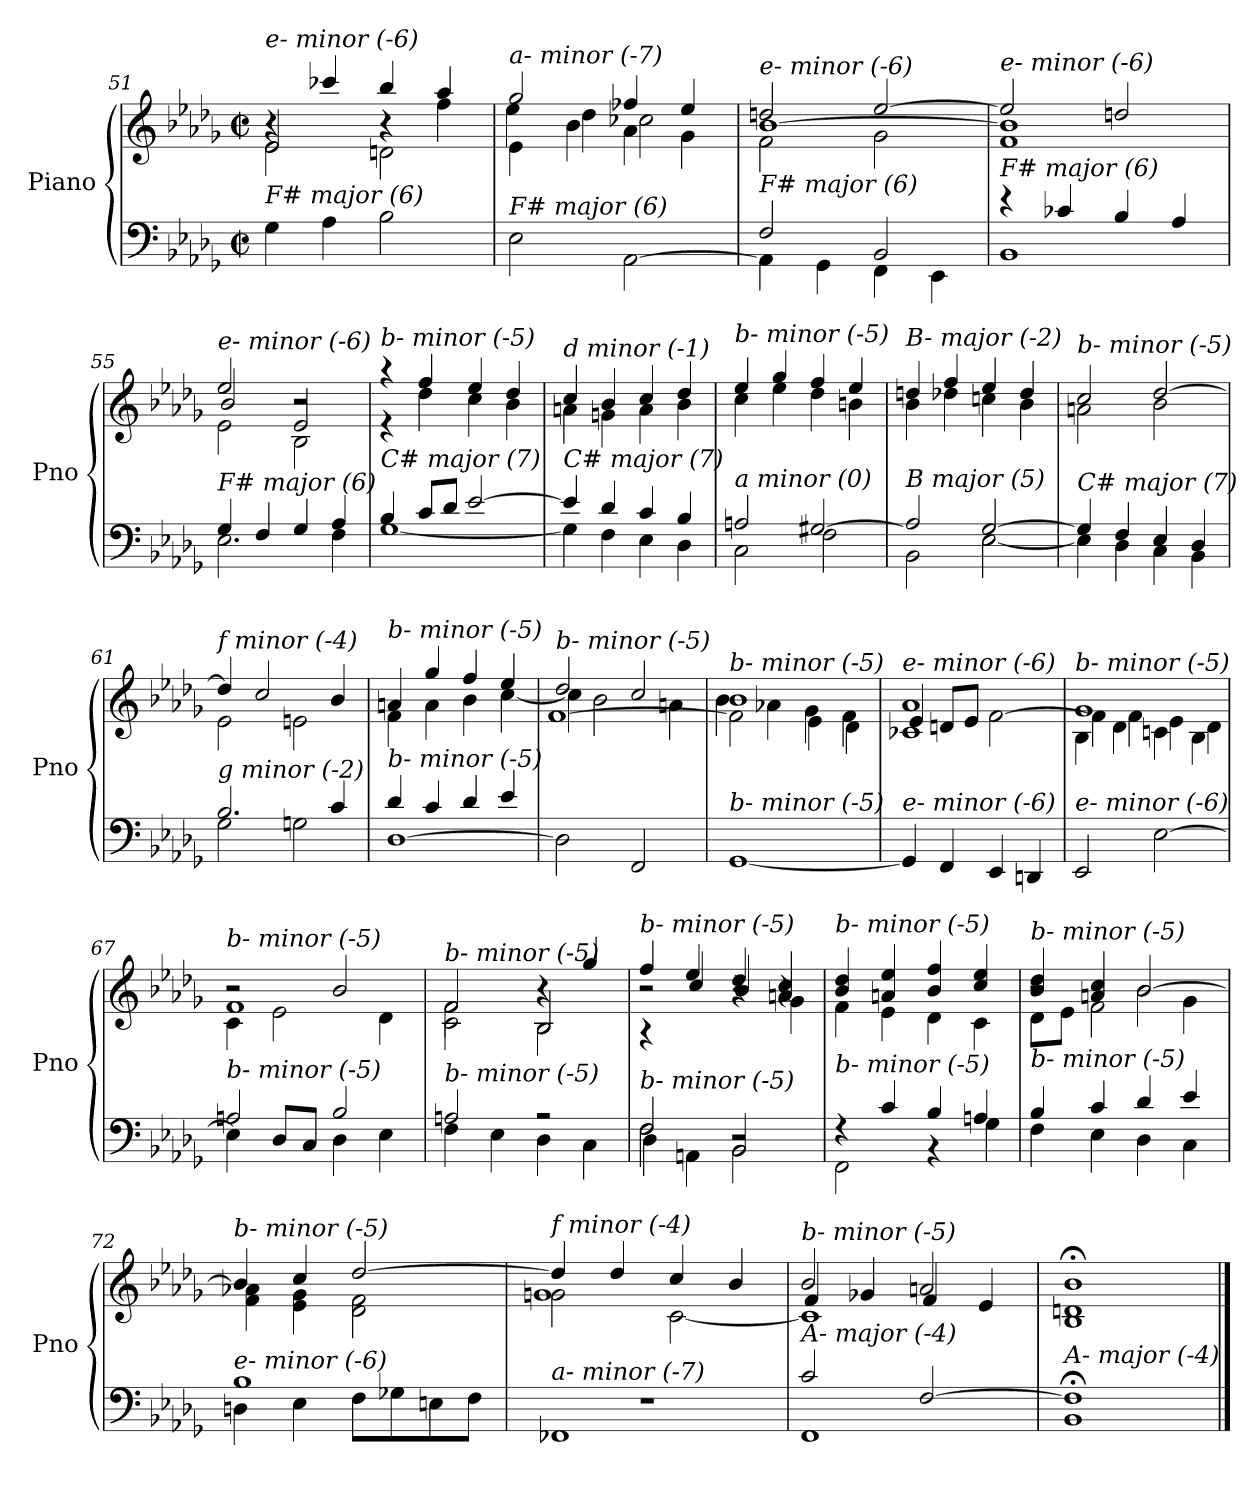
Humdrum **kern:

**kern	**kern
*part1	*part1
*staff2	*staff1
*I"Piano	*
*I'Pno	*
*clefF4	*clefG2
*k[b-e-a-d-g-]	*k[b-e-a-d-g-]
*M2/2	*M2/2
*met(c|)	*met(c|)
=51	=51
*	*^
*	*	*^
!	!LO:TX:i:t=e- minor (-6)	!	!
!LO:TX:i:t=F# major (6)	!	!	!
4G-\	4r	2e-\	2e-/
4A-\	4ccc-X/	.	.
2B-\	4bb-/	2dn\	4r
.	4aa-/	.	4ff\
=52	=52	=52	=52
!	!LO:TX:i:t=a- minor (-7)	!	!
!LO:TX:i:t=F# major (6)	!	!	!
2E-\	2gg-/	4e-\	4ee-\
.	.	4b-\	4dd-\
[2AA-\	4ff-X/	4a-\	2cc-X\
.	4ee-/	4g-\	.
=53	=53	=53	=53
*^	*	*	*
!	!	!LO:TX:i:t=e- minor (-6)	!	!
!LO:TX:i:t=F# major (6)	!	!	!	!
4AA-\]	2F/	2ddn/	2f\	[1b-
4GG-\	.	.	.	.
4FF\	2BB-/	[2ee-/	2g-\	.
4EE-\	.	.	.	.
!!LO:LB:g=z	!!	!!
=54	=54	=54	=54	=54
!	!	!LO:TX:i:t=e- minor (-6)	!	!
!LO:TX:i:t=F# major (6)	!	!	!	!
4r	1BB-	2ee-/]	1f	1b-]
4c-X/	.	.	.	.
4B-/	.	2ddn/	.	.
4A-/	.	.	.	.
=55	=55	=55	=55	=55
!	!	!LO:TX:i:t=e- minor (-6)	!	!
!LO:TX:i:t=F# major (6)	!	!	!	!
4G-/	2.E-\	2ee-/	2e-\	2b-/
4F/	.	.	.	.
4G-/	.	2r	2B-\	2e-/
4A-/	4F\	.	.	.
*	*	*	*v	*v
=56	=56	=56	=56
!	!	!LO:TX:i:t=b- minor (-5)	!
!LO:TX:i:t=C# major (7)	!	!	!
4B-/	[1G-	4r	4r
8c/L	.	4ff/	4dd-\
8d-/J	.	.	.
[2e-/	.	4ee-/	4cc\
.	.	4dd-/	4b-\
=57	=57	=57	=57
!	!	!LO:TX:i:t=d minor (-1)	!
!LO:TX:i:t=C# major (7)	!	!	!
4e-/]	4G-\]	4cc/	4an\
4d-/	4F\	4b-/	4gn\
4c/	4E-\	4cc/	4a\
4B-/	4D-\	4dd-/	4b-\
=58	=58	=58	=58
!	!	!LO:TX:i:t=b- minor (-5)	!
!LO:TX:i:t=a minor (0)	!	!	!
2An/	2C\	4ee-/	4cc\
.	.	4gg-/	4ee-\
[2G#Xi/	2F\	4ff/	4dd-\
.	.	4ee-/	4bni\
=59	=59	=59	=59
!	!	!LO:TX:i:t=B- major (-2)	!
!LO:TX:i:t=B major (5)	!	!	!
2A-/]	2BB-\	4ddn/	4b-\
.	.	4ff/	4dd-X\
[2G-/	[2E-\	4ee-/	4ccn\
.	.	4dd-/	4b-\
=60	=60	=60	=60
!	!	!LO:TX:i:t=b- minor (-5)	!
!LO:TX:i:t=C# major (7)	!	!	!
4G-/]	4E-\]	2cc/	2an\
4F/	4D-\	.	.
4E-/	4C\	[2dd-/	2b-\
4D-/	4BB-\	.	.
!!LO:LB:g=z	!!
=61	=61	=61	=61
!	!	!LO:TX:i:t=f minor (-4)	!
!LO:TX:i:t=g minor (-2)	!	!	!
2.B-/	2G-\	4dd-/]	2e-\
.	.	2cc/	.
.	2Gn\	.	2en\
4c/	.	4b-/	.
=62	=62	=62	=62
!	!	!LO:TX:i:t=b- minor (-5)	!
!LO:TX:i:t=b- minor (-5)	!	!	!
[1D-	4d-/	4an/	4f\
.	4c/	4gg-/	4a\
.	4d-/	4ff/	4b-\
.	4e-/	4ee-/	[4cc\
=63	=63	=63	=63
*	*	*	*^
!	!	!LO:TX:i:t=b- minor (-5)	!	!
!LO:TX:i:t=b- minor (-5)	!	!	!	!
*v	*v	*	*	*
2D-\]	2dd-/	4cc\]	[1f
.	.	2b-\	.
2FF/	2cc/	.	.
.	.	4an\	.
=64	=64	=64	=64
!	!LO:TX:i:t=b- minor (-5)	!	!
!LO:TX:i:t=b- minor (-5)	!	!	!
[1GG-	1b-	4b-\	2f\]
.	.	4a-X\	.
.	.	4g-\	4e-\
.	.	4f\	4d-\
=65	=65	=65	=65
!	!LO:TX:i:t=e- minor (-6)	!	!
!LO:TX:i:t=e- minor (-6)	!	!	!
4GG-/]	1a-	1c-X	4e-/
4FF/	.	.	8dn/L
.	.	.	8e-/J
4EE-/	.	.	[2f\
4DDn/	.	.	.
=66	=66	=66	=66
!	!LO:TX:i:t=b- minor (-5)	!	!
!LO:TX:i:t=e- minor (-6)	!	!	!
2EE-/	1g-	4B-\	4f\]
.	.	4d-\	4f\
[2E-\	.	4cn\	4e-\
.	.	4B-\	4d-\
!!LO:PB:g=z	!!	!!
=67	=67	=67	=67
*^	*	*	*
!	!	!LO:TX:i:t=b- minor (-5)	!	!
!LO:TX:i:t=b- minor (-5)	!	!	!	!
4E-\]	2An/	2r	4c\	1f
8D-/L	.	.	2e-\	.
8C/J	.	.	.	.
4D-\	2B-/	2b-/	.	.
4E-\	.	.	4d-\	.
=68	=68	=68	=68	=68
!	!	!LO:TX:i:t=b- minor (-5)	!	!
!LO:TX:i:t=b- minor (-5)	!	!	!	!
2An/	4F\	2f/	2c\	2f\
.	4E-\	.	.	.
2r	4D-\	4r	2B-\	2B-/
.	4C\	4gg-/	.	.
=69	=69	=69	=69	=69
*	*^	*	*	*
!	!	!	!LO:TX:i:t=b- minor (-5)	!	!
!LO:TX:i:t=b- minor (-5)	!	!	!	!	!
2F/	2F\	4D-\	4ff/	2r	4rA
.	.	4AAn\	4ee-/	.	4cc/
2BB-/	2BB-\	2r	4dd-/	4r	4b-/
.	.	.	4an/ 4cc/	4g-\	4r
*	*v	*v	*	*	*
=70	=70	=70	=70	=70
!	!	!LO:TX:i:t=b- minor (-5)	!	!
!LO:TX:i:t=b- minor (-5)	!	!	!	!
*	*	*	*v	*v
4rF	2FF\	4b-/ 4dd-/	4f\
4c/	.	4an/ 4ee-/	4e-\
4B-/	4rBB	4b-/ 4ff/	4d-\
4An/	4G-\	4cc/ 4ee-/	4c\
=71	=71	=71	=71
*	*	*	*^
!	!	!LO:TX:i:t=b- minor (-5)	!	!
!LO:TX:i:t=b- minor (-5)	!	!	!	!
4B-/	4F\	4b-/ 4dd-/	8d-\L	2r
.	.	.	8e-\J	.
4c/	4E-\	4an/ 4cc/	2f\	.
4d-/	4D-\	[2b-/	.	2b-\
4e-/	4C\	.	4g-\	.
*	*	*	*v	*v
=72	=72	=72	=72
!	!	!LO:TX:i:t=b- minor (-5)	!
!LO:TX:i:t=e- minor (-6)	!	!	!
1B-	4Dn\	4b-/]	4f\ 4a-X\
.	4E-\	4cc/	4e-\ 4g-\
.	8F\L	[2dd-/	2d-\ 2f\
.	8G-X\	.	.
.	8En\	.	.
.	8F\J	.	.
!!LO:LB:g=z
=73	=73	=73	=73
*	*	*	*^
!	!	!LO:TX:i:t=f minor (-4)	!	!
!LO:TX:i:t=a- minor (-7)	!	!	!	!
1r	1FF-Xi	4dd-/]	2gn\	1g
.	.	4dd-/	.	.
.	.	4cc/	[2c\	.
.	.	4b-/	.	.
=74	=74	=74	=74	=74
!	!	!LO:TX:i:t=b- minor (-5)	!	!
!LO:TX:i:t=A- major (-4)	!	!	!	!
2c/	1FF	2b-/	1c]	4f/
.	.	.	.	4g-X/
[2F/	.	2an/	.	4f/
.	.	.	.	4e-/
*v	*v	*	*	*
=75	=75	=75	=75
!	!LO:TX:i:t=B- major (-2)	!	!
!LO:TX:i:t=A- major (-4)	!	!	!
*	*v	*v	*v
1BB-; 1F];	1B-;< 1dn;< 1b-;<
==	==
*-	*-
